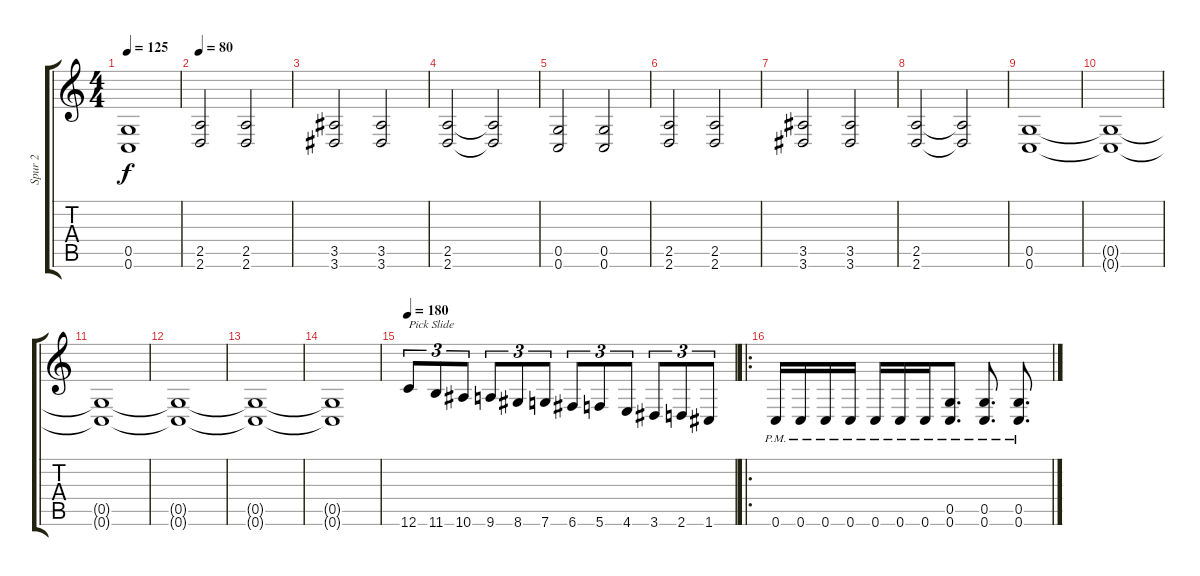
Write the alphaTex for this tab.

\track ("Spur 2" "Spur 2") {instrument distortionguitar}
\staff {score tabs}
\tuning (D4 A3 F3 C3 G2 C2) {hide}
\ts (4 4)
\tempo 125
\clef g2
\ks c
(0.5{t} 0.6{t}).1{dy f} |
\tempo 80
(2.5 2.6).2 (2.5 2.6).2 |
(3.5 3.6).2 (3.5 3.6).2 |
(2.5 2.6).2 (2.5{t} 2.6{t}).2 |
(0.5 0.6).2 (0.5 0.6).2 |
(2.5 2.6).2 (2.5 2.6).2 |
(3.5 3.6).2 (3.5 3.6).2 |
(2.5 2.6).2 (2.5{t} 2.6{t}).2 |
(0.5 0.6).1 |
(0.5{t} 0.6{t}).1 |
(0.5{t} 0.6{t}).1 |
(0.5{t} 0.6{t}).1 |
(0.5{t} 0.6{t}).1 |
(0.5{t} 0.6{t}).1 |
\tempo 180
12.6.8{tu (3 2) txt "Pick Slide" volume 16 instrument guitarfretnoise} 11.6.8{tu (3 2)} 10.6.8{tu (3 2)} 9.6.8{tu (3 2)} 8.6.8{tu (3 2)} 7.6.8{tu (3 2)} 6.6.8{tu (3 2)} 5.6.8{tu (3 2)} 4.6.8{tu (3 2)} 3.6.8{tu (3 2)} 2.6.8{tu (3 2)} 1.6.8{tu (3 2)} |
\ro
0.6{pm}.16{instrument distortionguitar} 0.6{pm}.16 0.6{pm}.16 0.6{pm}.16 0.6{pm}.16 0.6{pm}.16 0.6{pm}.16 (0.5{pm} 0.6{pm}).8{d} (0.5{pm} 0.6{pm}).8{d} (0.5{pm} 0.6{pm}).8{d}
